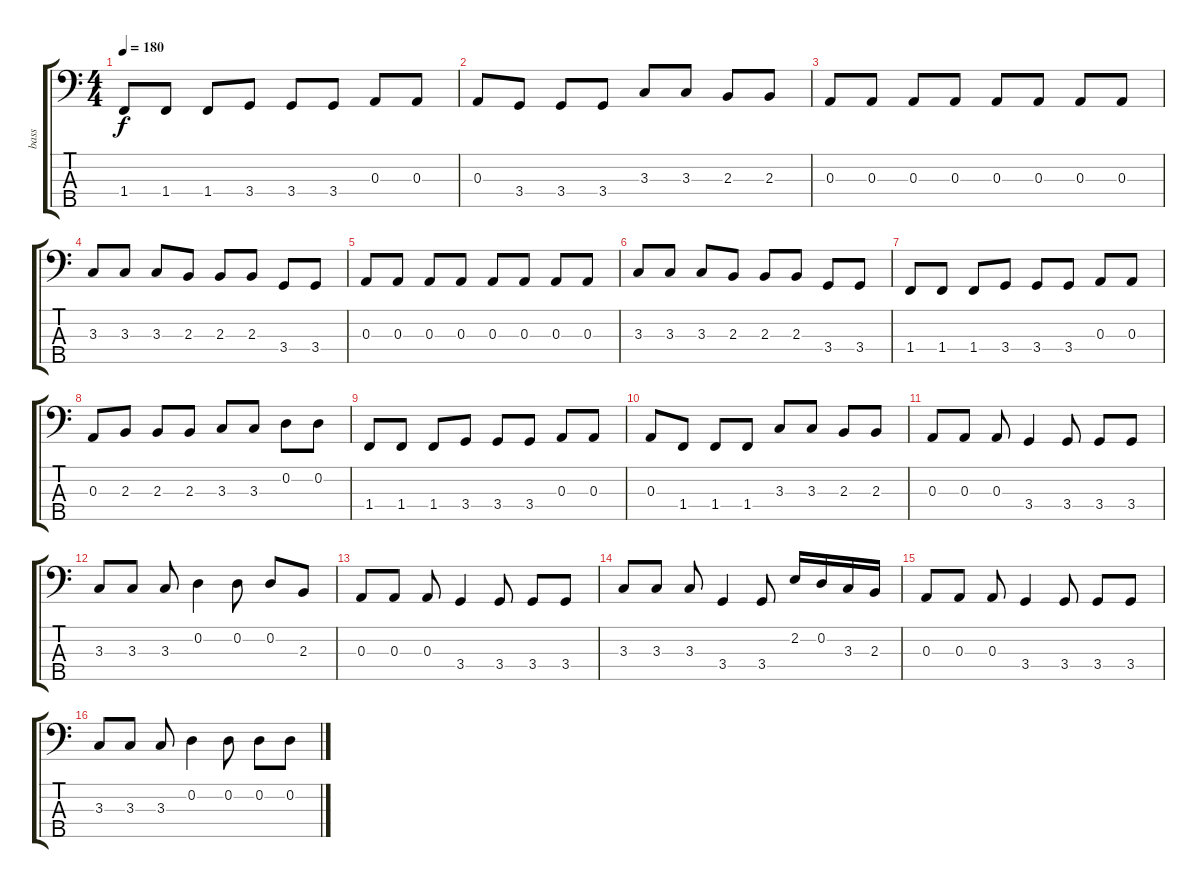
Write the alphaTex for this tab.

\track ("bass" "bass") {instrument electricbassfinger}
\staff {score tabs}
\tuning (G2 D2 A1 E1 B0) {hide}
\ts (4 4)
\tempo 180
\clef f4
\ks c
1.4.8{dy f} 1.4.8 1.4.8 3.4.8 3.4.8 3.4.8 0.3.8 0.3.8 |
0.3.8 3.4.8 3.4.8 3.4.8 3.3.8 3.3.8 2.3.8 2.3.8 |
0.3.8 0.3.8 0.3.8 0.3.8 0.3.8 0.3.8 0.3.8 0.3.8 |
3.3.8 3.3.8 3.3.8 2.3.8 2.3.8 2.3.8 3.4.8 3.4.8 |
0.3.8 0.3.8 0.3.8 0.3.8 0.3.8 0.3.8 0.3.8 0.3.8 |
3.3.8 3.3.8 3.3.8 2.3.8 2.3.8 2.3.8 3.4.8 3.4.8 |
1.4.8 1.4.8 1.4.8 3.4.8 3.4.8 3.4.8 0.3.8 0.3.8 |
0.3.8 2.3.8 2.3.8 2.3.8 3.3.8 3.3.8 0.2.8 0.2.8 |
1.4.8 1.4.8 1.4.8 3.4.8 3.4.8 3.4.8 0.3.8 0.3.8 |
0.3.8 1.4.8 1.4.8 1.4.8 3.3.8 3.3.8 2.3.8 2.3.8 |
0.3.8 0.3.8 0.3.8 3.4.4 3.4.8 3.4.8 3.4.8 |
3.3.8 3.3.8 3.3.8 0.2.4 0.2.8 0.2.8 2.3.8 |
0.3.8 0.3.8 0.3.8 3.4.4 3.4.8 3.4.8 3.4.8 |
3.3.8 3.3.8 3.3.8 3.4.4 3.4.8 2.2.16 0.2.16 3.3.16 2.3.16 |
0.3.8 0.3.8 0.3.8 3.4.4 3.4.8 3.4.8 3.4.8 |
3.3.8 3.3.8 3.3.8 0.2.4 0.2.8 0.2.8 0.2.8
